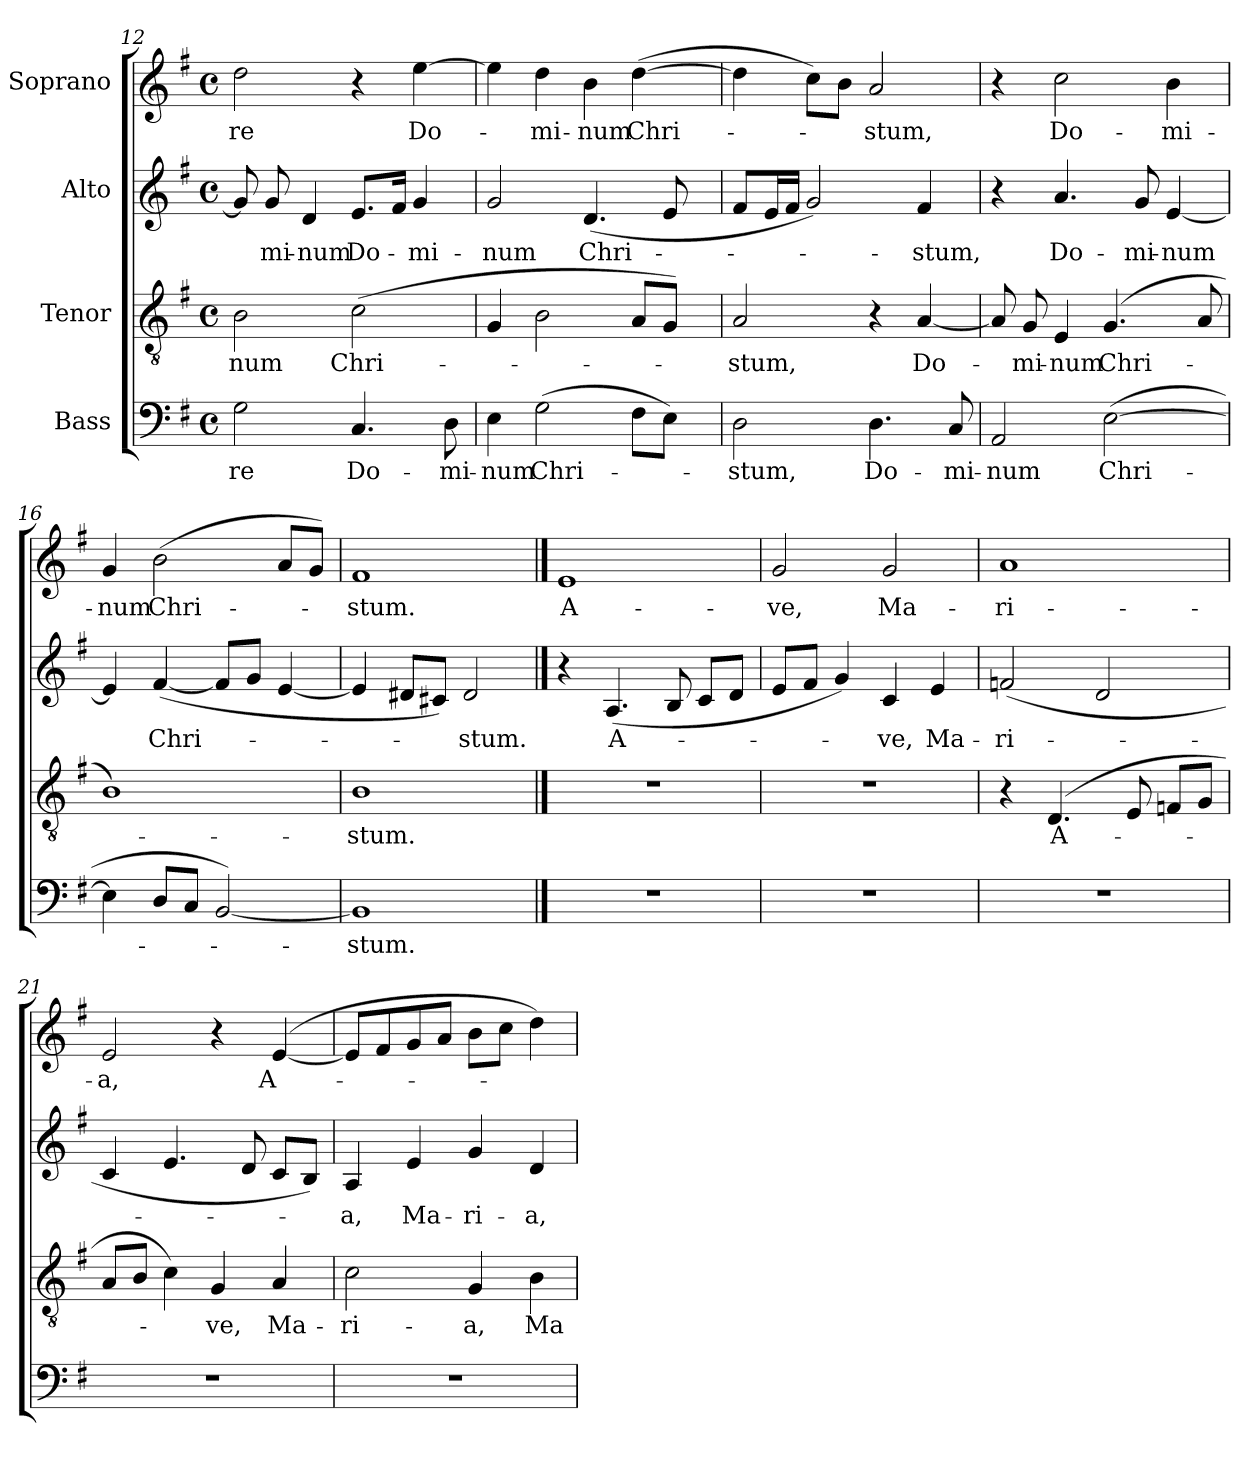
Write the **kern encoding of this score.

**kern	**text	**kern	**text	**kern	**text	**kern	**text
*part4	*part4	*part3	*part3	*part2	*part2	*part1	*part1
*staff4	*staff4	*staff3	*staff3	*staff2	*staff2	*staff1	*staff1
*I"Bass	*	*I"Tenor	*	*I"Alto	*	*I"Soprano	*
*clefF4	*	*clefGv2	*	*clefG2	*	*clefG2	*
*k[f#]	*	*k[f#]	*	*k[f#]	*	*k[f#]	*
*G:	*	*G:	*	*G:	*	*G:	*
*M4/4	*	*M4/4	*	*M4/4	*	*M4/4	*
*met(c)	*	*met(c)	*	*met(c)	*	*met(c)	*
=12	=12	=12	=12	=12	=12	=12	=12
2G\	-re	2B\	-num	8g/]	.	2dd\	-re
.	.	.	.	8g/	-mi-	.	.
.	.	.	.	4d/	-num	.	.
4.C/	Do-	(2c\	Chri-	8.e/L	Do-	4r	.
.	.	.	.	16f#/Jk	.	.	.
.	.	.	.	4g/	-mi-	[4ee\	Do-
8D\	-mi-	.	.	.	.	.	.
!!LO:LB:g=z
=13	=13	=13	=13	=13	=13	=13	=13
4E\	-num	4G/	.	2g/	-num	4ee\]	.
(2G\	Chri-	2B\	.	.	.	4dd\	-mi-
.	.	.	.	(4.d/	Chri-	4b\	-num
8F#\L	.	8A/L	.	.	.	([4dd\	Chri-
8E\J)	.	8G/J)	.	8e/	.	.	.
=14	=14	=14	=14	=14	=14	=14	=14
2D\	-stum,	2A/	-stum,	8f#/L	.	4dd\]	.
.	.	.	.	16e/L	.	.	.
.	.	.	.	16f#/JJ	.	.	.
.	.	.	.	2g/)	.	8cc\L)	.
.	.	.	.	.	.	8b\J	.
4.D\	Do-	4r	.	.	.	2a/	-stum,
.	.	[4A/	Do-	4f#/	-stum,	.	.
8C/	-mi-	.	.	.	.	.	.
=15	=15	=15	=15	=15	=15	=15	=15
2AA/	-num	8A/]	.	4r	.	4r	.
.	.	8G/	-mi-	.	.	.	.
.	.	4E/	-num	4.a/	Do-	2cc\	Do-
([2E\	Chri-	(4.G/	Chri-	.	.	.	.
.	.	.	.	8g/	-mi-	.	.
.	.	.	.	[4e/	-num	4b\	-mi-
.	.	8A/	.	.	.	.	.
=16	=16	=16	=16	=16	=16	=16	=16
4E\]	.	1B)	.	4e/]	.	4g/	-num
8D/L	.	.	.	([4f#/	Chri-	(2b\	Chri-
8C/J	.	.	.	.	.	.	.
[2BB/)	.	.	.	8f#/L]	.	.	.
.	.	.	.	8g/J	.	.	.
.	.	.	.	[4e/	.	8a/L	.
.	.	.	.	.	.	8g/J)	.
=17	=17	=17	=17	=17	=17	=17	=17
1BB]	-stum.	1B	-stum.	4e/]	.	1f#	-stum.
.	.	.	.	8d#X/L	.	.	.
.	.	.	.	8c#X/J)	.	.	.
.	.	.	.	2d#/	-stum.	.	.
!!LO:PB:g=z
==18	==18	==18	==18	==18	==18	==18	==18
1r	.	1r	.	4r	.	1e	A-
.	.	.	.	(4.A/	A-	.	.
.	.	.	.	8B/	.	.	.
.	.	.	.	8c/L	.	.	.
.	.	.	.	8d/J	.	.	.
=19	=19	=19	=19	=19	=19	=19	=19
1r	.	1r	.	8e/L	.	2g/	-ve,
.	.	.	.	8f#/J	.	.	.
.	.	.	.	4g/)	.	.	.
.	.	.	.	4c/	-ve,	2g/	Ma-
.	.	.	.	4e/	Ma-	.	.
=20	=20	=20	=20	=20	=20	=20	=20
1r	.	4r	.	(2fn/	-ri-	1a	-ri-
.	.	(4.D/	A-	.	.	.	.
.	.	.	.	2d/	.	.	.
.	.	8E/	.	.	.	.	.
.	.	8Fn/L	.	.	.	.	.
.	.	8G/J	.	.	.	.	.
=21	=21	=21	=21	=21	=21	=21	=21
1r	.	8A/L	.	4c/	.	2e/	-a,
.	.	8B/J	.	.	.	.	.
.	.	4c\)	.	4.e/	.	.	.
.	.	4G/	-ve,	.	.	4r	.
.	.	.	.	8d/	.	.	.
.	.	4A/	Ma-	8c/L	.	([4e/	A-
.	.	.	.	8B/J)	.	.	.
=22	=22	=22	=22	=22	=22	=22	=22
1r	.	2c\	-ri-	4A/	-a,	8e/L]	.
.	.	.	.	.	.	8f#/	.
.	.	.	.	4e/	Ma-	8g/	.
.	.	.	.	.	.	8a/J	.
.	.	4G/	-a,	4g/	-ri-	8b\L	.
.	.	.	.	.	.	8cc\J	.
.	.	4B\	Ma-	4d/	-a,	4dd\)	.
=	=	=	=	=	=	=	=
*-	*-	*-	*-	*-	*-	*-	*-
